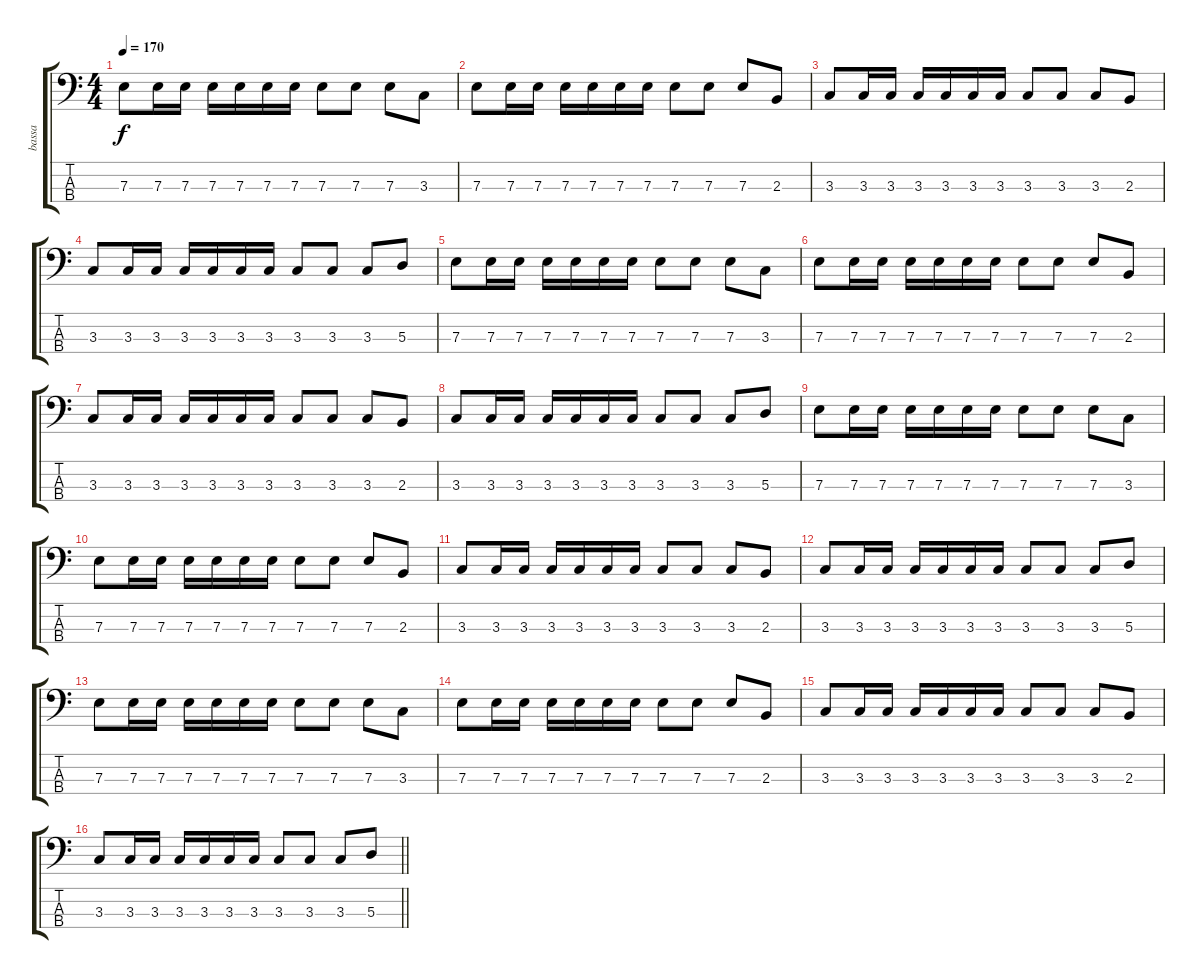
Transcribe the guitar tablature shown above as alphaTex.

\track ("bassa" "bassa") {instrument electricbassfinger}
\staff {score tabs}
\tuning (G2 D2 A1 E1) {hide}
\ts (4 4)
\tempo 170
\clef f4
\ks c
7.3.8{dy f} 7.3.16 7.3.16 7.3.16 7.3.16 7.3.16 7.3.16 7.3.8 7.3.8 7.3.8 3.3.8 |
7.3.8 7.3.16 7.3.16 7.3.16 7.3.16 7.3.16 7.3.16 7.3.8 7.3.8 7.3.8 2.3.8 |
3.3.8 3.3.16 3.3.16 3.3.16 3.3.16 3.3.16 3.3.16 3.3.8 3.3.8 3.3.8 2.3.8 |
3.3.8 3.3.16 3.3.16 3.3.16 3.3.16 3.3.16 3.3.16 3.3.8 3.3.8 3.3.8 5.3.8 |
7.3.8 7.3.16 7.3.16 7.3.16 7.3.16 7.3.16 7.3.16 7.3.8 7.3.8 7.3.8 3.3.8 |
7.3.8 7.3.16 7.3.16 7.3.16 7.3.16 7.3.16 7.3.16 7.3.8 7.3.8 7.3.8 2.3.8 |
3.3.8 3.3.16 3.3.16 3.3.16 3.3.16 3.3.16 3.3.16 3.3.8 3.3.8 3.3.8 2.3.8 |
3.3.8 3.3.16 3.3.16 3.3.16 3.3.16 3.3.16 3.3.16 3.3.8 3.3.8 3.3.8 5.3.8 |
7.3.8 7.3.16 7.3.16 7.3.16 7.3.16 7.3.16 7.3.16 7.3.8 7.3.8 7.3.8 3.3.8 |
7.3.8 7.3.16 7.3.16 7.3.16 7.3.16 7.3.16 7.3.16 7.3.8 7.3.8 7.3.8 2.3.8 |
3.3.8 3.3.16 3.3.16 3.3.16 3.3.16 3.3.16 3.3.16 3.3.8 3.3.8 3.3.8 2.3.8 |
3.3.8 3.3.16 3.3.16 3.3.16 3.3.16 3.3.16 3.3.16 3.3.8 3.3.8 3.3.8 5.3.8 |
7.3.8 7.3.16 7.3.16 7.3.16 7.3.16 7.3.16 7.3.16 7.3.8 7.3.8 7.3.8 3.3.8 |
7.3.8 7.3.16 7.3.16 7.3.16 7.3.16 7.3.16 7.3.16 7.3.8 7.3.8 7.3.8 2.3.8 |
3.3.8 3.3.16 3.3.16 3.3.16 3.3.16 3.3.16 3.3.16 3.3.8 3.3.8 3.3.8 2.3.8 |
\barLineRight lightlight
3.3.8 3.3.16 3.3.16 3.3.16 3.3.16 3.3.16 3.3.16 3.3.8 3.3.8 3.3.8 5.3.8
